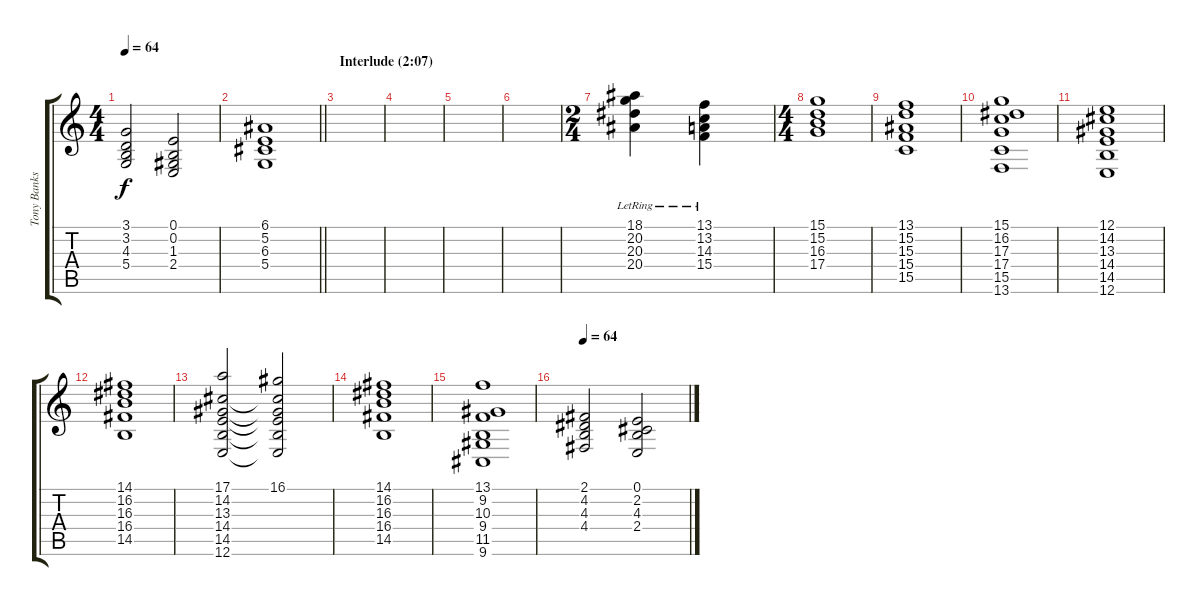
\track ("Tony Banks (organ)" "Tony Banks") {instrument drawbarorgan}
\staff {score tabs}
\tuning (E4 B3 G3 D3 A2 E2) {hide}
\ts (4 4)
\tempo 64
\clef g2
\ks c
(3.1 3.2 4.3 5.4).2{dy f} (0.1 0.2 1.3 2.4).2 |
\barLineRight lightlight
(6.1 5.2 6.3 5.4).1 |
\section ("" "Interlude (2:07)")
|
|
|
|
\ts (2 4)
(18.1{lr} 20.2{lr} 20.3{lr} 20.4{lr}).4{volume 11 balance 8} (13.1{lr} 13.2{lr} 14.3{lr} 15.4{lr}).4 |
\ts (4 4)
(15.1 15.2 16.3 17.4).1 |
(13.1 15.2 15.3 15.4 15.5).1{volume 8} |
(15.1 16.2 17.3 17.4 15.5 13.6).1 |
(12.1 14.2 13.3 14.4 14.5 12.6).1 |
(14.1 16.2 16.3 16.4 14.5).1 |
(17.1 14.2 13.3 14.4 14.5 12.6).2{volume 11} (16.1 14.2{t} 13.3{t} 14.4{t} 14.5{t} 12.6{t}).2 |
(14.1 16.2 16.3 16.4 14.5).1 |
(13.1 9.2 10.3 9.4 11.5 9.6).1 |
\tempo 64
(2.1 4.2 4.3 4.4).2{instrument drawbarorgan} (0.1 2.2 4.3 2.4).2
